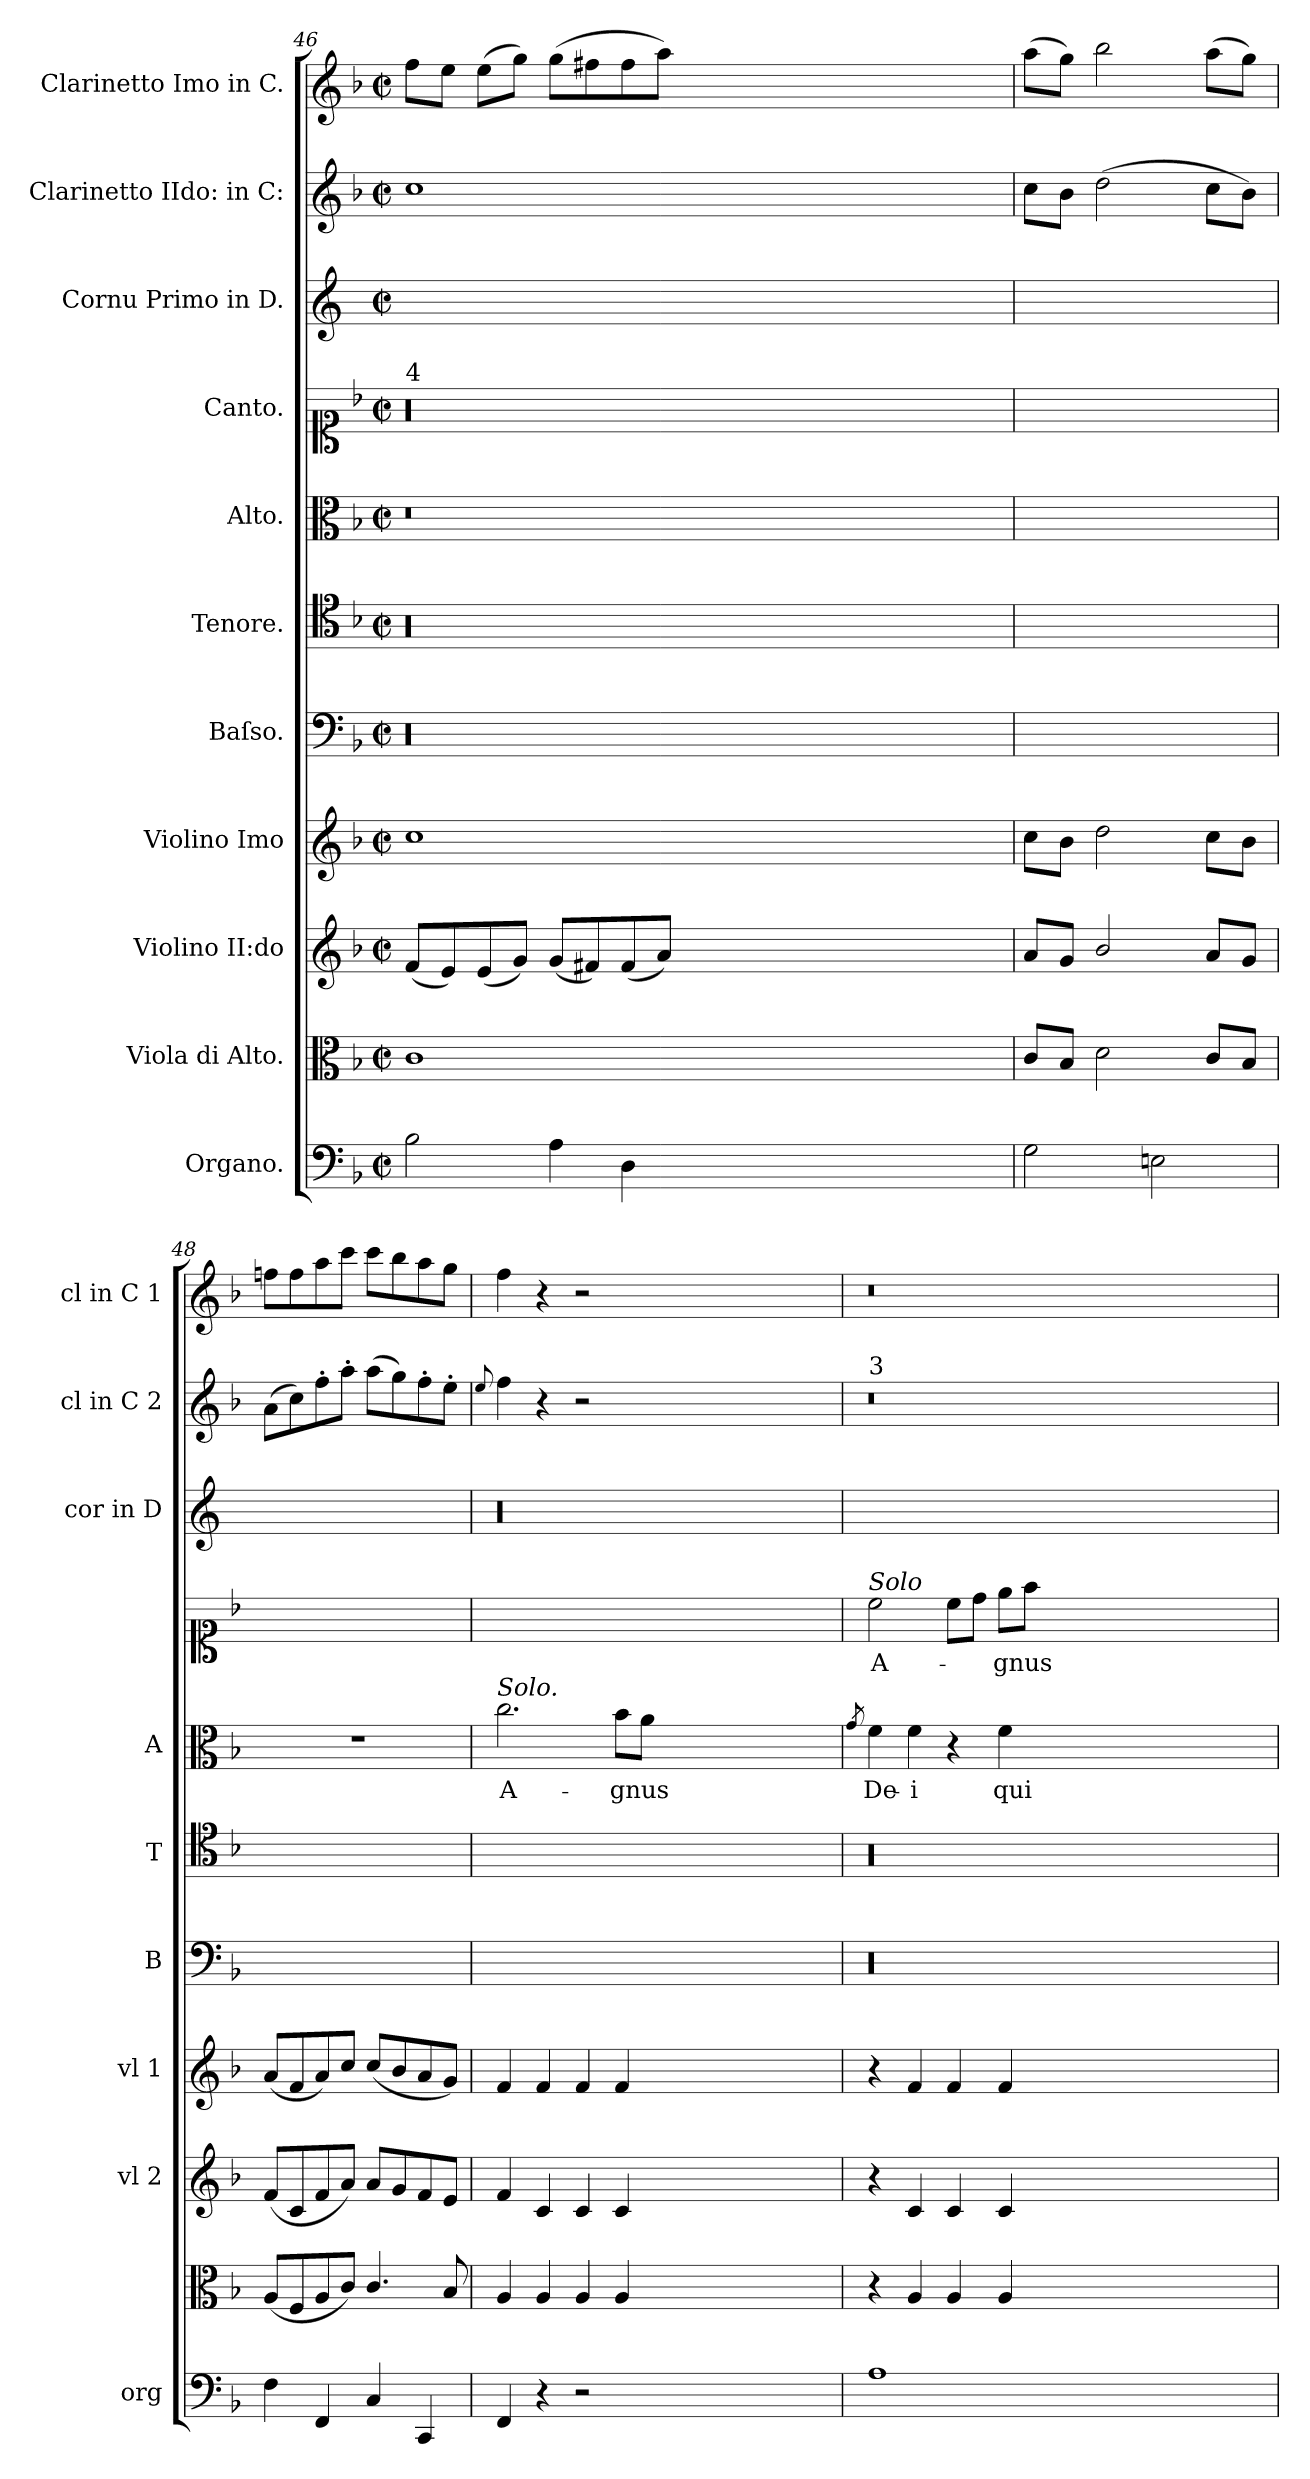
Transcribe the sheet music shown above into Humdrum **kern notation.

**kern	**kern	**dynam	**kern	**dynam	**kern	**dynam	**kern	**kern	**kern	**text	**kern	**text	**kern	**kern	**kern
*part11	*part10	*part10	*part9	*part9	*part8	*part8	*part7	*part6	*part5	*part5	*part4	*part4	*part3	*part2	*part1
*staff11	*staff10	*staff10	*staff9	*staff9	*staff8	*staff8	*staff7	*staff6	*staff5	*staff5	*staff4	*staff4	*staff3	*staff2	*staff1
*I"Organo.	*I"Viola di Alto.	*	*I"Violino II:do	*	*I"Violino Imo	*	*I"Baſso.	*I"Tenore.	*I"Alto.	*	*I"Canto.	*	*I"Cornu Primo in D.	*I"Clarinetto IIdo: in C:	*I"Clarinetto Imo in C.
*I'org	*	*	*I'vl 2	*	*I'vl 1	*	*I'B	*I'T	*I'A	*	*	*	*I'cor in D	*I'cl in C 2	*I'cl in C 1
*clefF4	*clefC3	*	*clefG2	*	*clefG2	*	*clefF4	*clefC4	*clefC3	*	*clefC1	*	*clefG2	*clefG2	*clefG2
*	*	*	*	*	*	*	*	*	*	*	*	*	*ITrd6c10	*	*
*k[b-]	*k[b-]	*	*k[b-]	*	*k[b-]	*	*k[b-]	*k[b-]	*k[b-]	*	*k[b-]	*	*k[f#c#]	*k[b-]	*k[b-]
*M2/2	*M2/2	*	*M2/2	*	*M2/2	*	*M2/2	*M2/2	*M2/2	*	*M2/2	*	*M2/2	*M2/2	*M2/2
*met(c|)	*met(c|)	*	*met(c|)	*	*met(c|)	*	*met(c|)	*met(c|)	*met(c|)	*	*met(c|)	*	*met(c|)	*met(c|)	*met(c|)
=46	=46	=46	=46	=46	=46	=46	=46	=46	=46	=46	=46	=46	=46	=46	=46
!	!	!	!	!	!	!	!	!	!	!	!LO:TX:a:t=4	!	!	!	!
2B-\	1c	.	(<8f/L	.	1cc	.	00r	00r	0r	.	00r	.	00ryy	1cc	8ff\L
.	.	.	8e/)	.	.	.	.	.	.	.	.	.	.	.	8ee\J
.	.	.	(<8e/	.	.	.	.	.	.	.	.	.	.	.	(>8ee\L
.	.	.	8g/J)	.	.	.	.	.	.	.	.	.	.	.	8gg\J)
4A\	.	.	(<8g/L	.	.	.	.	.	.	.	.	.	.	.	(>8gg\L
.	.	.	8f#X/)	.	.	.	.	.	.	.	.	.	.	.	8ff#X\
4D\	.	.	(<8f#/	.	.	.	.	.	.	.	.	.	.	.	8ff#\
.	.	.	8a/J)	.	.	.	.	.	.	.	.	.	.	.	8aa\J)
0.ryy	0.ryy	.	0.ryy	.	0.ryy	.	.	.	.	.	.	.	.	0.ryy	0.ryy
.	.	.	.	.	.	.	.	.	0ryy	.	.	.	.	.	.
=47	=47	=47	=47	=47	=47	=47	=47	=47	=47	=47	=47	=47	=47	=47	=47
2G\	8c/L	.	8a/L	.	8cc\L	.	1ryy	1ryy	1ryy	.	1ryy	.	1ryy	8cc\L	(>8aa\L
.	8B-/J	.	8g/J	.	8b-\J	.	.	.	.	.	.	.	.	8b-\J	8gg\J)
!	!	!	!	!LO:DY:b	!	!LO:DY:b	!	!	!	!	!	!	!	!	!
.	2d\	.	2b-/	fp&colon;	2dd\	fp&colon;	.	.	.	.	.	.	.	(>2dd\	2bb-\
2En\	.	.	.	.	.	.	.	.	.	.	.	.	.	.	.
.	8c/L	.	8a/L	.	8cc\L	.	.	.	.	.	.	.	.	8cc\L	(>8aa\L
.	8B-/J	.	8g/J	.	8b-\J	.	.	.	.	.	.	.	.	8b-\J)	8gg\J)
=48	=48	=48	=48	=48	=48	=48	=48	=48	=48	=48	=48	=48	=48	=48	=48
4F\	(<8A/L	.	(<8f/L	.	(<8a/L	.	1ryy	1ryy	1r	.	1ryy	.	1ryy	(>8a\L	8ffn\L
.	8F/	.	8c/	.	8f/	.	.	.	.	.	.	.	.	8cc\)	8ff\
4FF/	8A/	.	8f/	.	8a/)	.	.	.	.	.	.	.	.	8ff'\	8aa\
.	8c/J)	.	8a/J)	.	8cc/J	.	.	.	.	.	.	.	.	8aa'\J	8ccc\J
4C/	4.c/	.	8a/L	.	(<8cc/L	.	.	.	.	.	.	.	.	(>8aa\L	8ccc\L
.	.	.	8g/	.	8b-/	.	.	.	.	.	.	.	.	8gg\)	8bb-\
4CC/	.	.	8f/	.	8a/	.	.	.	.	.	.	.	.	8ff'\	8aa\
.	8B-/	.	8e/J	.	8g/J)	.	.	.	.	.	.	.	.	8ee'\J	8gg\J
=49	=49	=49	=49	=49	=49	=49	=49	=49	=49	=49	=49	=49	=49	=49	=49
.	.	.	.	.	.	.	.	.	.	.	.	.	.	8qqee/	.
!	!	!	!	!	!	!	!	!	!LO:TX:a:i:t=Solo.	!	!	!	!	!	!
!	!	!LO:DY:b	!	!LO:DY:b	!	!	!	!	!	!	!	!	!	!	!
4FF/	4A/	po	4f/	po	4f/	.	00ryy	00ryy	2.cc\	A-	00ryy	.	00r	4ff\	4ff\
!	!	!	!	!	!	!LO:DY:b	!	!	!	!	!	!	!	!	!
4r	4A/	.	4c/	.	4f/	po.	.	.	.	.	.	.	.	4r	4r
2r	4A/	.	4c/	.	4f/	.	.	.	.	.	.	.	.	2r	2r
.	4A/	.	4c/	.	4f/	.	.	.	8b-\L	-gnus	.	.	.	.	.
.	.	.	.	.	.	.	.	.	8a\J	.	.	.	.	.	.
0.ryy	0.ryy	.	0.ryy	.	0.ryy	.	.	.	0.ryy	.	.	.	.	0.ryy	0.ryy
=50	=50	=50	=50	=50	=50	=50	=50	=50	=50	=50	=50	=50	=50	=50	=50
.	.	.	.	.	.	.	.	.	8qg/	.	.	.	.	.	.
!	!	!	!	!	!	!	!	!	!	!	!	!	!	!LO:TX:a:t=3	!
!	!	!	!	!	!	!	!	!	!	!	!LO:TX:a:i:t=Solo	!	!	!	!
1A	4r	.	4r	.	4r	.	00r	00r	4f\	De-	2cc\	A-	00ryy	0r	0r
.	4A/	.	4c/	.	4f/	.	.	.	4f\	-i	.	.	.	.	.
.	4A/	.	4c/	.	4f/	.	.	.	4r	.	8cc\L	.	.	.	.
.	.	.	.	.	.	.	.	.	.	.	8dd\J	.	.	.	.
.	4A/	.	4c/	.	4f/	.	.	.	4f\	qui	8ee\L	-gnus	.	.	.
.	.	.	.	.	.	.	.	.	.	.	8ff\J	.	.	.	.
0.ryy	0.ryy	.	0.ryy	.	0.ryy	.	.	.	0.ryy	.	0.ryy	.	.	.	.
.	.	.	.	.	.	.	.	.	.	.	.	.	.	0ryy	0ryy
=	=	=	=	=	=	=	=	=	=	=	=	=	=	=	=
*-	*-	*-	*-	*-	*-	*-	*-	*-	*-	*-	*-	*-	*-	*-	*-
